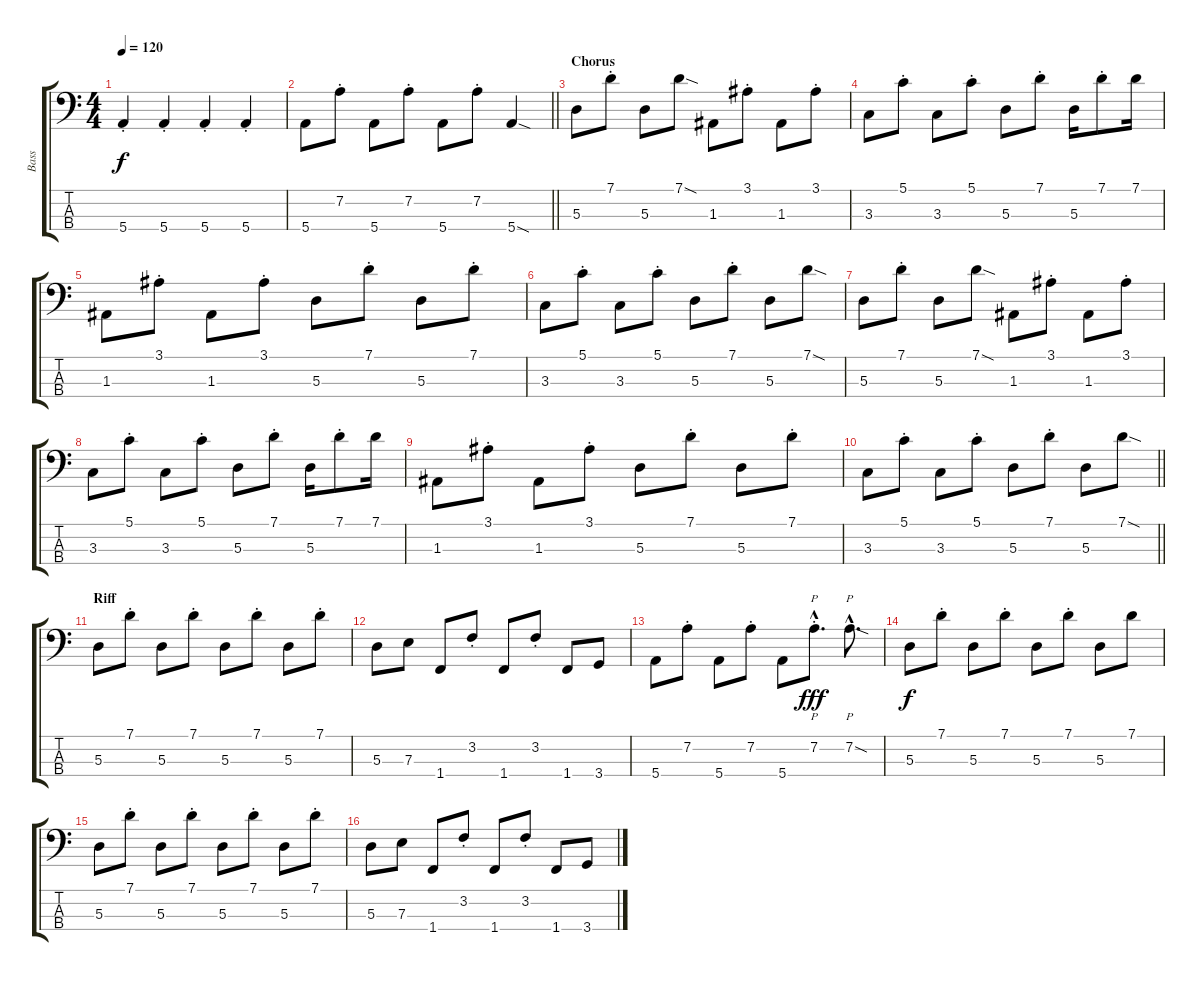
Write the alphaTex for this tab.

\track ("Bass" "Bass") {instrument electricbassfinger}
\staff {score tabs}
\tuning (G2 D2 A1 E1) {hide}
\ts (4 4)
\tempo 120
\clef f4
\ks c
5.4{st}.4{dy f} 5.4{st}.4 5.4{st}.4 5.4{st}.4 |
\barLineRight lightlight
5.4.8 7.2{st}.8 5.4.8 7.2{st}.8 5.4.8 7.2{st}.8 5.4{sod}.4 |
\section ("" "Chorus")
5.3.8 7.1{st}.8 5.3.8 7.1{sod}.8 1.3.8 3.1{st}.8 1.3.8 3.1{st}.8 |
3.3.8 5.1{st}.8 3.3.8 5.1{st}.8 5.3.8 7.1{st}.8 5.3.16 7.1{st}.8 7.1.16 |
1.3.8 3.1{st}.8 1.3.8 3.1{st}.8 5.3.8 7.1{st}.8 5.3.8 7.1{st}.8 |
3.3.8 5.1{st}.8 3.3.8 5.1{st}.8 5.3.8 7.1{st}.8 5.3.8 7.1{sod}.8 |
5.3.8 7.1{st}.8 5.3.8 7.1{sod}.8 1.3.8 3.1{st}.8 1.3.8 3.1{st}.8 |
3.3.8 5.1{st}.8 3.3.8 5.1{st}.8 5.3.8 7.1{st}.8 5.3.16 7.1{st}.8 7.1.16 |
1.3.8 3.1{st}.8 1.3.8 3.1{st}.8 5.3.8 7.1{st}.8 5.3.8 7.1{st}.8 |
\barLineRight lightlight
3.3.8 5.1{st}.8 3.3.8 5.1{st}.8 5.3.8 7.1{st}.8 5.3.8 7.1{sod}.8 |
\section ("" "Riff")
5.3.8 7.1{st}.8 5.3.8 7.1{st}.8 5.3.8 7.1{st}.8 5.3.8 7.1{st}.8 |
5.3.8 7.3.8 1.4.8 3.2{st}.8 1.4.8 3.2{st}.8 1.4.8 3.4.8 |
5.4.8 7.2{st}.8 5.4.8 7.2{st}.8 5.4.8 7.2{hac st}.8{p d dy fff} 7.2{sod hac}.8{p d} |
5.3.8{dy f} 7.1{st}.8 5.3.8 7.1{st}.8 5.3.8 7.1{st}.8 5.3.8 7.1.8 |
5.3.8 7.1{st}.8 5.3.8 7.1{st}.8 5.3.8 7.1{st}.8 5.3.8 7.1{st}.8 |
5.3.8 7.3.8 1.4.8 3.2{st}.8 1.4.8 3.2{st}.8 1.4.8 3.4.8
